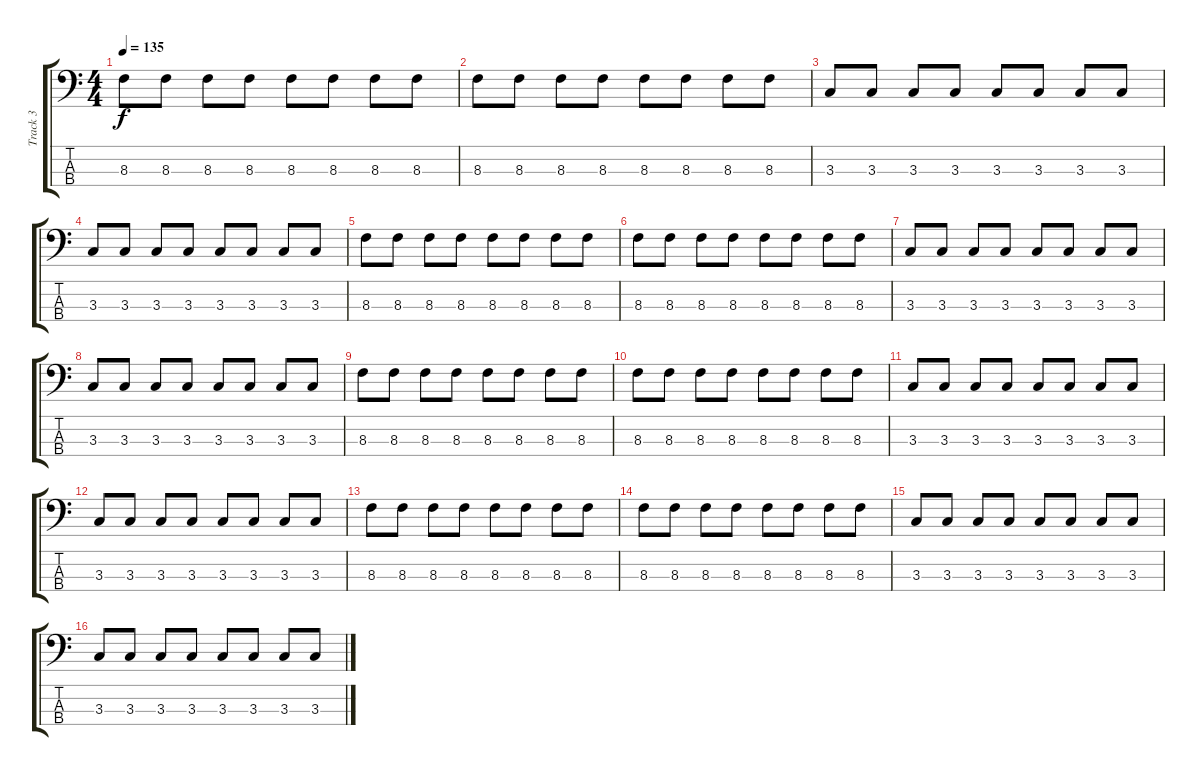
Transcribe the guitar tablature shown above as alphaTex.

\track ("Track 3" "Track 3") {instrument electricbassfinger}
\staff {score tabs}
\tuning (G2 D2 A1 E1) {hide}
\ts (4 4)
\tempo 135
\clef f4
\ks c
8.3.8{dy f} 8.3.8 8.3.8 8.3.8 8.3.8 8.3.8 8.3.8 8.3.8 |
8.3.8 8.3.8 8.3.8 8.3.8 8.3.8 8.3.8 8.3.8 8.3.8 |
3.3.8 3.3.8 3.3.8 3.3.8 3.3.8 3.3.8 3.3.8 3.3.8 |
3.3.8 3.3.8 3.3.8 3.3.8 3.3.8 3.3.8 3.3.8 3.3.8 |
8.3.8 8.3.8 8.3.8 8.3.8 8.3.8 8.3.8 8.3.8 8.3.8 |
8.3.8 8.3.8 8.3.8 8.3.8 8.3.8 8.3.8 8.3.8 8.3.8 |
3.3.8 3.3.8 3.3.8 3.3.8 3.3.8 3.3.8 3.3.8 3.3.8 |
3.3.8 3.3.8 3.3.8 3.3.8 3.3.8 3.3.8 3.3.8 3.3.8 |
8.3.8 8.3.8 8.3.8 8.3.8 8.3.8 8.3.8 8.3.8 8.3.8 |
8.3.8 8.3.8 8.3.8 8.3.8 8.3.8 8.3.8 8.3.8 8.3.8 |
3.3.8 3.3.8 3.3.8 3.3.8 3.3.8 3.3.8 3.3.8 3.3.8 |
3.3.8 3.3.8 3.3.8 3.3.8 3.3.8 3.3.8 3.3.8 3.3.8 |
8.3.8 8.3.8 8.3.8 8.3.8 8.3.8 8.3.8 8.3.8 8.3.8 |
8.3.8 8.3.8 8.3.8 8.3.8 8.3.8 8.3.8 8.3.8 8.3.8 |
3.3.8 3.3.8 3.3.8 3.3.8 3.3.8 3.3.8 3.3.8 3.3.8 |
3.3.8 3.3.8 3.3.8 3.3.8 3.3.8 3.3.8 3.3.8 3.3.8
